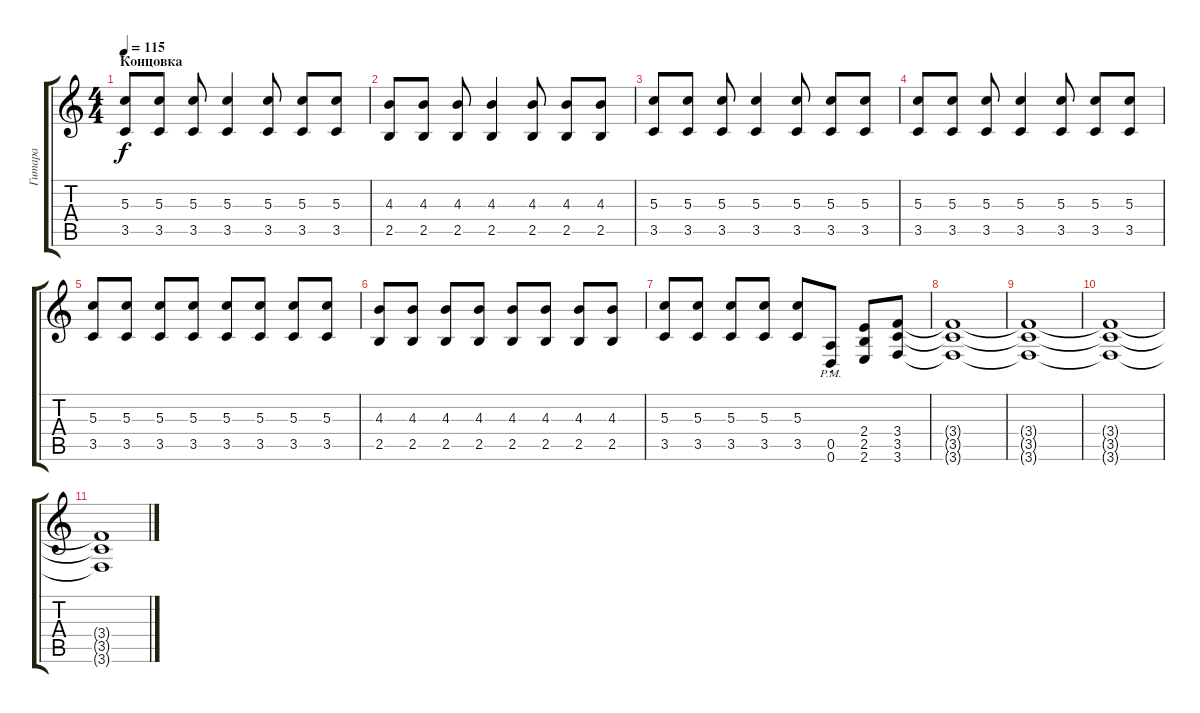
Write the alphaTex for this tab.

\track ("Гитара" "Гитара") {instrument distortionguitar}
\staff {score tabs}
\tuning (E4 B3 G3 D3 A2 D2) {hide}
\ts (4 4)
\section ("" "Концовка")
\tempo 115
\clef g2
\ks c
(5.3 3.5).8{dy f} (5.3 3.5).8 (5.3 3.5).8 (5.3 3.5).4 (5.3 3.5).8 (5.3 3.5).8 (5.3 3.5).8 |
(4.3 2.5).8 (4.3 2.5).8 (4.3 2.5).8 (4.3 2.5).4 (4.3 2.5).8 (4.3 2.5).8 (4.3 2.5).8 |
(5.3 3.5).8 (5.3 3.5).8 (5.3 3.5).8 (5.3 3.5).4 (5.3 3.5).8 (5.3 3.5).8 (5.3 3.5).8 |
(5.3 3.5).8 (5.3 3.5).8 (5.3 3.5).8 (5.3 3.5).4 (5.3 3.5).8 (5.3 3.5).8 (5.3 3.5).8 |
(5.3 3.5).8 (5.3 3.5).8 (5.3 3.5).8 (5.3 3.5).8 (5.3 3.5).8 (5.3 3.5).8 (5.3 3.5).8 (5.3 3.5).8 |
(4.3 2.5).8 (4.3 2.5).8 (4.3 2.5).8 (4.3 2.5).8 (4.3 2.5).8 (4.3 2.5).8 (4.3 2.5).8 (4.3 2.5).8 |
(5.3 3.5).8 (5.3 3.5).8 (5.3 3.5).8 (5.3 3.5).8 (5.3 3.5).8 (0.5{pm st} 0.6{pm st}).8 (2.4 2.5 2.6).8 (3.4 3.5 3.6).8 |
(3.4{t} 3.5{t} 3.6{t}).1{volume 0} |
(3.4{t} 3.5{t} 3.6{t}).1 |
(3.4{t} 3.5{t} 3.6{t}).1 |
(3.4{t} 3.5{t} 3.6{t}).1
